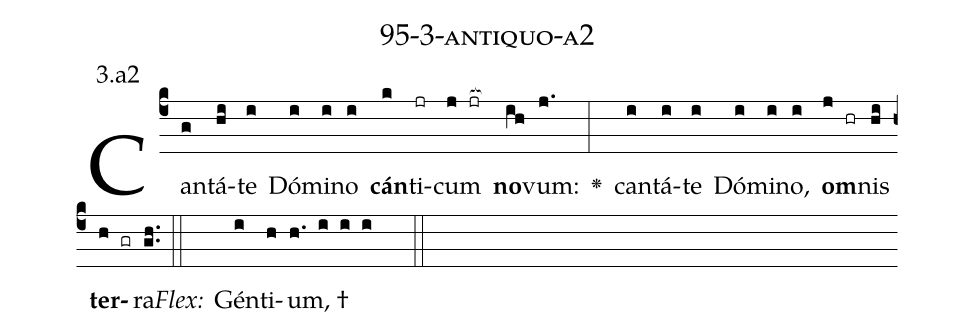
name: 95-3-antiquo-a2;
annotation: 3.a2;
%%
(c4)Can(g)tá(hi)te(i) Dó(i)mi(i)no(i) <b>cán</b>(k)ti(jr)cum(j jr[ocb:1{]) <b>no</b>(ih[ocb:0}])vum:(j.) <v>\greheightstar</v>(:) can(i)tá(i)te(i) Dó(i)mi(i)no,(i) <b>om</b>(j hr)nis(hi) <b>ter</b>(h gr)ra.(gh..) (::)
<i>Flex:</i>()  Gén(i)ti(h)um, †(h. i i i  ::)

%E(i) u(i) o(j) u(hi) a(h) e.(gh..) (::)
